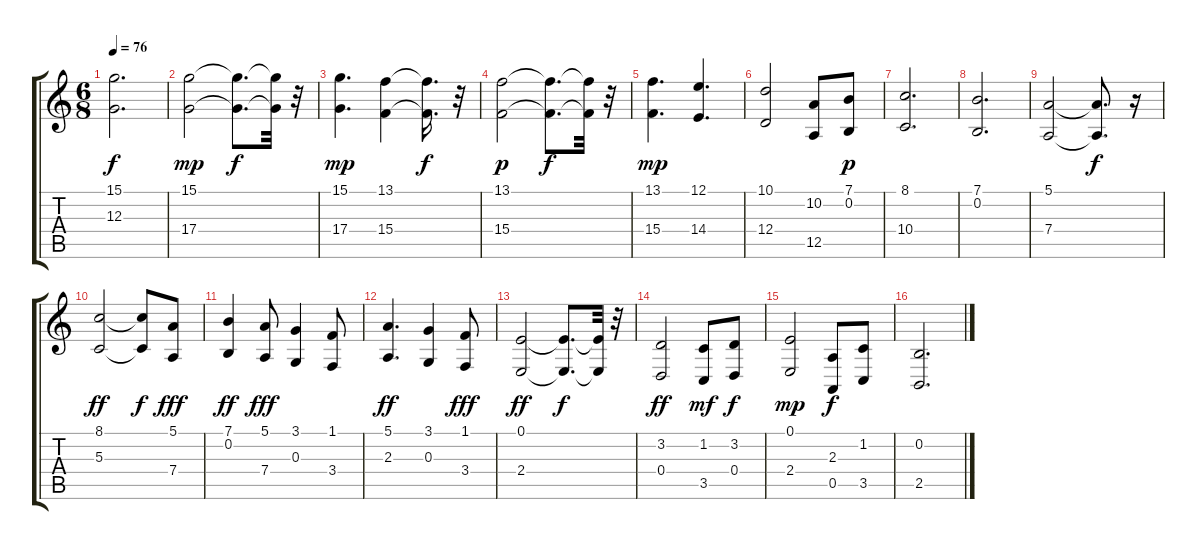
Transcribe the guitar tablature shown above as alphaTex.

\track "" {instrument stringensemble1}
\staff {score tabs}
\tuning (E4 B3 G3 D3 A2 E2) {hide}
\ts (6 8)
\tempo 76
\clef g2
\ks c
(15.1{t} 12.3{t}).2{d dy f} |
(15.1 17.4).2{dy mp} (15.1{t} 17.4{t}).8{d dy f} (15.1{t} 17.4{t}).32 r.32 |
(15.1 17.4).4{d dy mp} (13.1 15.4).4 (13.1{t} 15.4{t}).16{d dy f} r.32 |
(13.1 15.4).2{dy p} (13.1{t} 15.4{t}).8{d dy f} (13.1{t} 15.4{t}).32 r.32 |
(13.1 15.4).4{d dy mp} (12.1 14.4).4{d} |
(10.1 12.4).2 (10.2 12.5).8 (7.1 0.2).8{dy p} |
(8.1 10.4).2{d} |
(7.1 0.2).2{d} |
(5.1 7.4).2 (5.1{t} 7.4{t}).8{d dy f} r.16 |
(8.1 5.3).2{dy ff} (8.1{t} 5.3{t}).8{dy f} (5.1 7.4).8{dy fff} |
(7.1 0.2).4{dy ff} (5.1 7.4).8{dy fff} (3.1 0.3).4 (1.1 3.4).8 |
(5.1 2.3).4{d dy ff} (3.1 0.3).4 (1.1 3.4).8{dy fff} |
(0.1 2.4).2{dy ff} (0.1{t} 2.4{t}).8{d dy f} (0.1{t} 2.4{t}).32 r.32 |
(3.2 0.4).2{dy ff} (1.2 3.5).8{dy mf} (3.2 0.4).8{dy f} |
(0.1 2.4).2{dy mp} (2.3 0.5).8{dy f} (1.2 3.5).8 |
(0.2 2.5).2{d}
